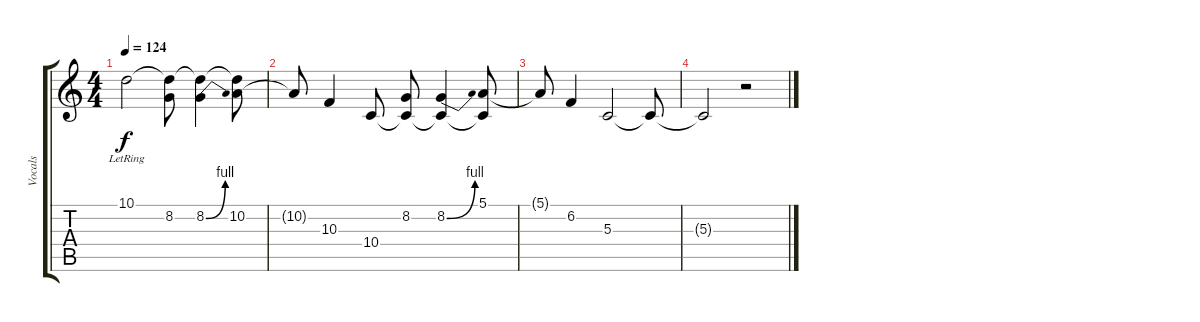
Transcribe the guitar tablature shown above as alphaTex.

\track ("Vocals" "Vocals") {instrument lead2sawtooth}
\staff {score tabs}
\tuning (E4 B3 G3 D3 A2 E2) {hide}
\ts (4 4)
\tempo 124
\clef g2
\ks c
10.1{lr}.2{dy f} (10.1{t} 8.2).8{volume 13} (10.1{t} 8.2{be (bend 0 0 60 4)}).4 (10.1{t} 10.2).8 |
10.2{t}.8 10.3.4 10.4.8 (8.2 10.4{t}).8 (8.2{be (bend 0 0 60 4)} 10.4{t}).4 (5.1 10.4{t}).8 |
5.1{t}.8 6.2.4 5.3.2 5.3{t}.8 |
5.3{t}.2 r.2
